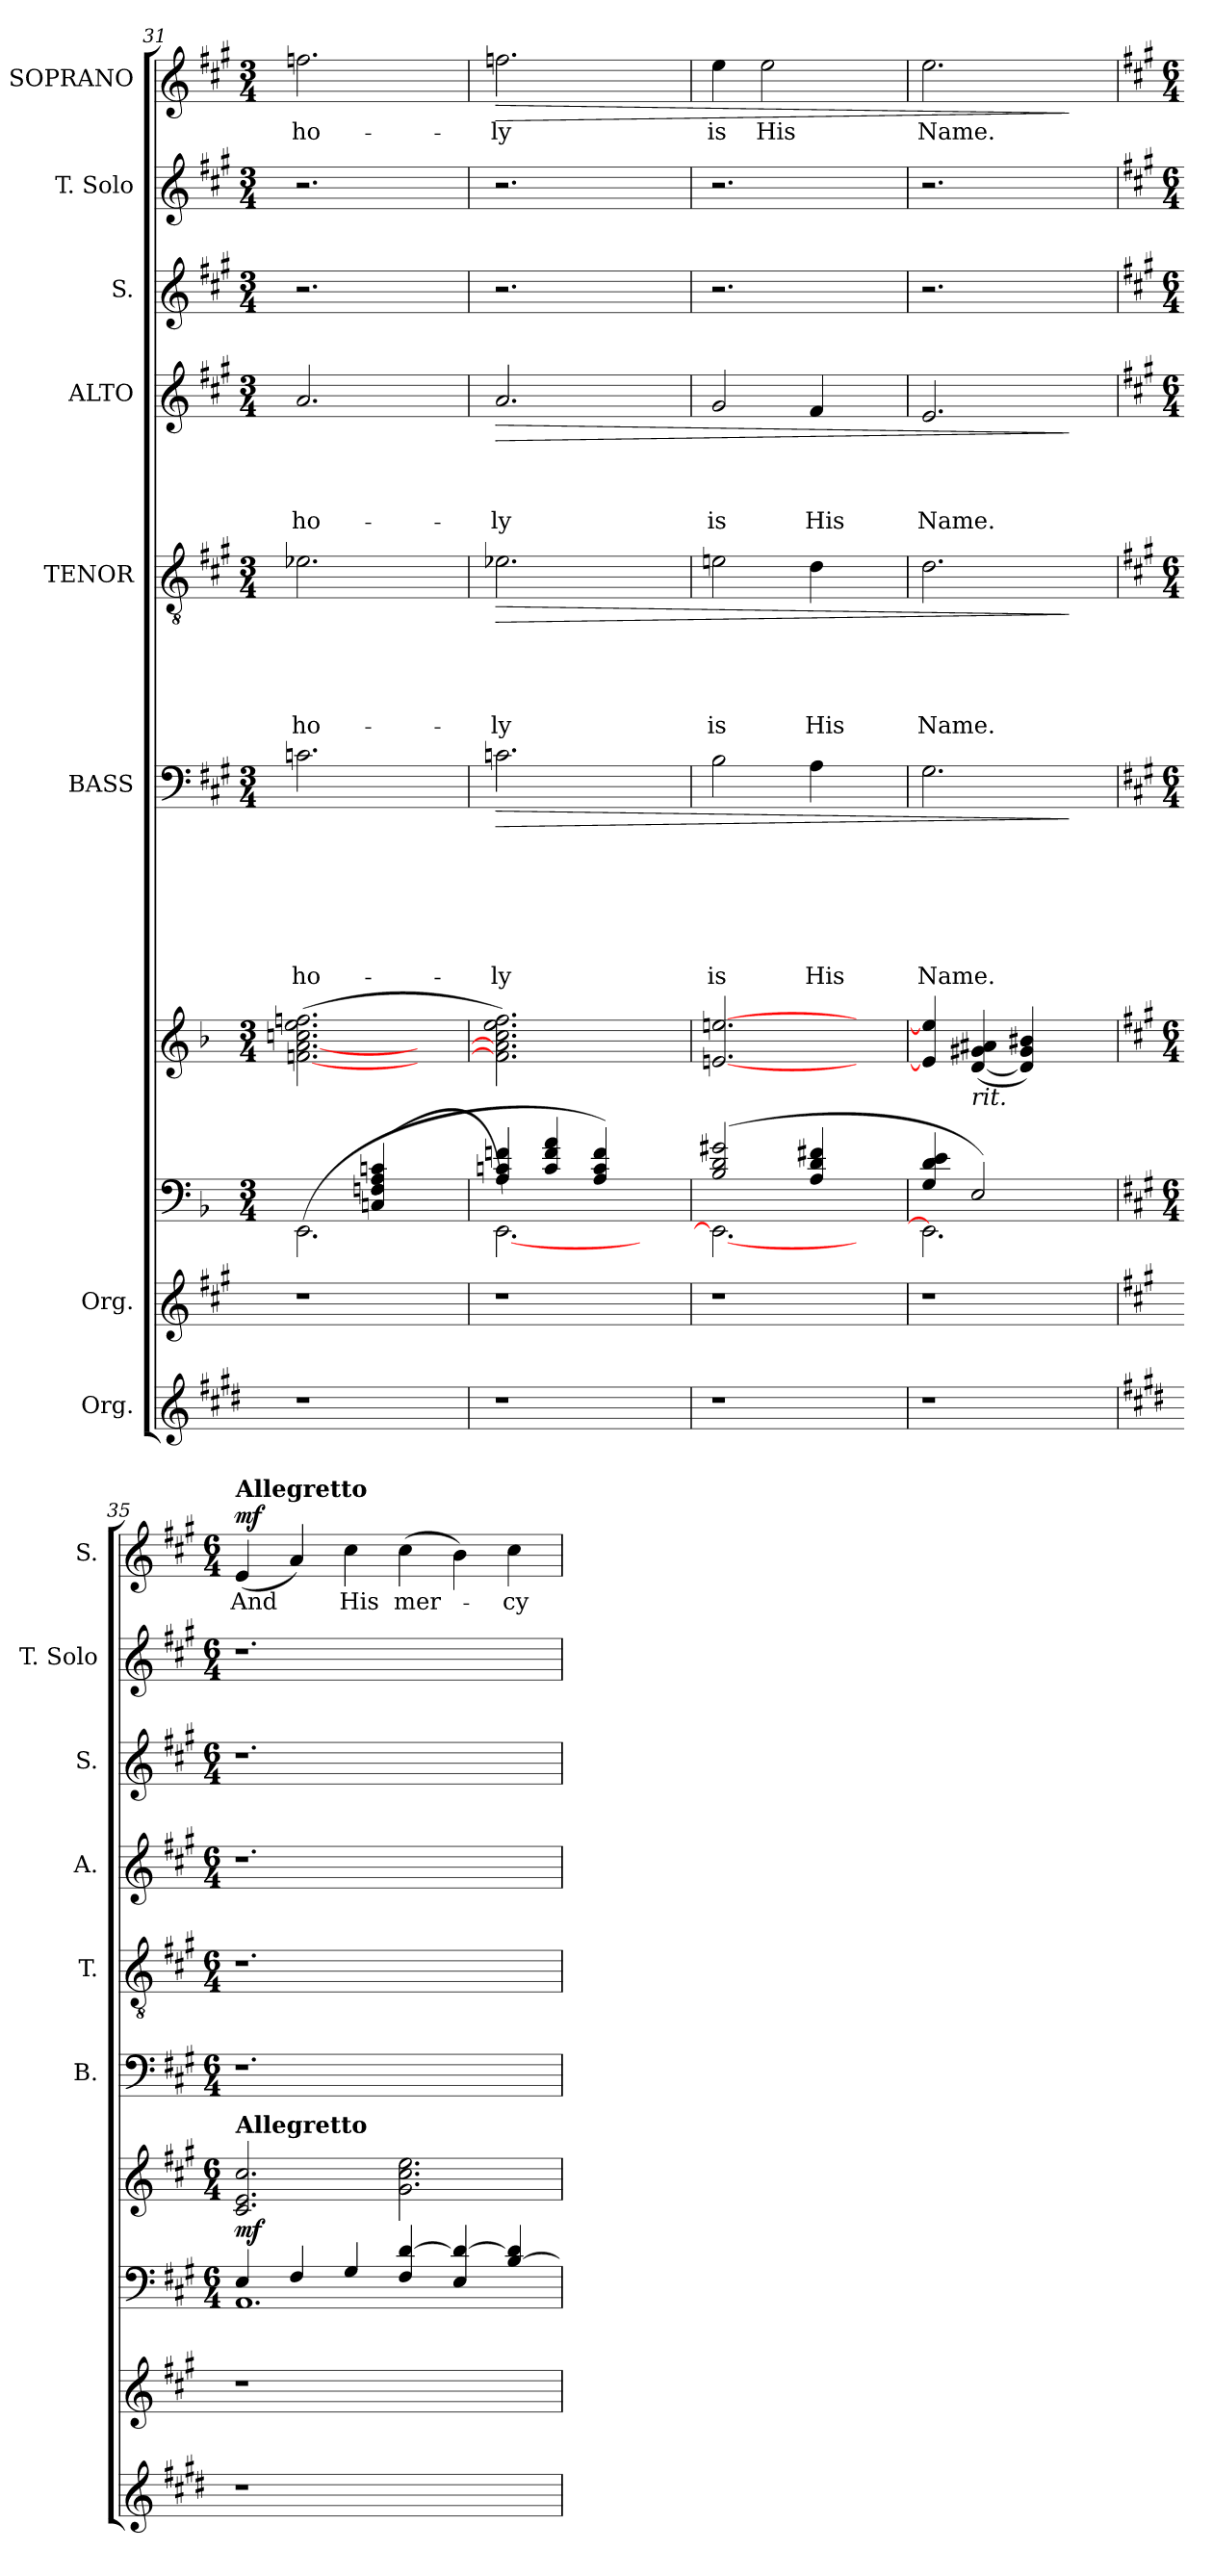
**kern	**kern	**kern	**dynam	**kern	**kern	**text	**text	**text	**text	**text	**text	**text	**dynam	**kern	**text	**text	**text	**text	**text	**dynam	**kern	**text	**text	**text	**text	**dynam	**kern	**kern	**kern	**text	**dynam
*part10	*part9	*part8	*part8	*part7	*part6	*part6	*part6	*part6	*part6	*part6	*part6	*part6	*part6	*part5	*part5	*part5	*part5	*part5	*part5	*part5	*part4	*part4	*part4	*part4	*part4	*part4	*part3	*part2	*part1	*part1	*part1
*staff10	*staff9	*staff8	*staff8	*staff7	*staff6	*staff6	*staff6	*staff6	*staff6	*staff6	*staff6	*staff6	*staff6	*staff5	*staff5	*staff5	*staff5	*staff5	*staff5	*staff5	*staff4	*staff4	*staff4	*staff4	*staff4	*staff4	*staff3	*staff2	*staff1	*staff1	*staff1
*I"Org.	*I"Org.	*	*	*	*I"BASS	*	*	*	*	*	*	*	*	*I"TENOR	*	*	*	*	*	*	*I"ALTO	*	*	*	*	*	*I"S.	*I"T. Solo	*I"SOPRANO	*	*
*	*	*	*	*	*I'B.	*	*	*	*	*	*	*	*	*I'T.	*	*	*	*	*	*	*I'A.	*	*	*	*	*	*I'S.	*I'T. Solo	*I'S.	*	*
*clefG2	*clefG2	*clefF4	*	*clefG2	*clefF4	*	*	*	*	*	*	*	*	*clefGv2	*	*	*	*	*	*	*clefG2	*	*	*	*	*	*clefG2	*clefG2	*clefG2	*	*
*ITrd-3c-5	*	*	*	*	*	*	*	*	*	*	*	*	*	*	*	*	*	*	*	*	*	*	*	*	*	*	*	*	*	*	*
*k[f#c#g#]	*k[f#c#g#]	*k[b-]	*	*k[b-]	*k[f#c#g#]	*	*	*	*	*	*	*	*	*k[f#c#g#]	*	*	*	*	*	*	*k[f#c#g#]	*	*	*	*	*	*k[f#c#g#]	*k[f#c#g#]	*k[f#c#g#]	*	*
*A:	*A:	*F:	*	*F:	*A:	*	*	*	*	*	*	*	*	*A:	*	*	*	*	*	*	*A:	*	*	*	*	*	*A:	*A:	*A:	*	*
*	*	*M3/4	*	*M3/4	*M3/4	*	*	*	*	*	*	*	*	*M3/4	*	*	*	*	*	*	*M3/4	*	*	*	*	*	*M3/4	*M3/4	*M3/4	*	*
=31	=31	=31	=31	=31	=31	=31	=31	=31	=31	=31	=31	=31	=31	=31	=31	=31	=31	=31	=31	=31	=31	=31	=31	=31	=31	=31	=31	=31	=31	=31	=31
*	*	*^	*	*	*	*	*	*	*	*	*	*	*	*	*	*	*	*	*	*	*	*	*	*	*	*	*	*	*	*	*
*	*	*	*^	*	*	*	*	*	*	*	*	*	*	*	*	*	*	*	*	*	*	*	*	*	*	*	*	*	*	*	*	*
!	!	!	!	!	!	!	!	!	!	!	!	!	!	!LO:LY:b	!	!	!	!	!	!	!LO:LY:b	!	!	!	!	!	!LO:LY:b	!	!	!	!	!LO:LY:b	!
1r	1r	(<2.EE\	2ryy	2ryy	.	(>[<2.fn\ [<2.a\ 2.ccn\ 2.ee\ 2.ffn\	2.cn\	.	.	.	.	.	.	ho-	.	2.e-X\	.	.	.	.	ho-	.	2.a/	.	.	.	ho-	.	2.r	2.r	2.ffn\	ho-	.
.	.	.	(4Cn/ 4Fn/ 4A/	4F/ 4A/ 4cn/	.	.	.	.	.	.	.	.	.	.	.	.	.	.	.	.	.	.	.	.	.	.	.	.	.	.	.	.	.
.	.	4ryy	4ryy	4ryy	.	4ryy	4ryy	.	.	.	.	.	.	.	.	4ryy	.	.	.	.	.	.	4ryy	.	.	.	.	.	4ryy	4ryy	4ryy	.	.
=32	=32	=32	=32	=32	=32	=32	=32	=32	=32	=32	=32	=32	=32	=32	=32	=32	=32	=32	=32	=32	=32	=32	=32	=32	=32	=32	=32	=32	=32	=32	=32	=32	=32
!	!	!	!	!	!	!	!	!	!	!	!	!	!	!LO:LY:b	!LO:HP:b	!	!	!	!	!	!LO:LY:b	!LO:HP:b	!	!	!	!	!LO:LY:b	!LO:HP:b	!	!	!	!LO:LY:b	!LO:HP:b
*	*	*	*v	*v	*	*	*	*	*	*	*	*	*	*	*	*	*	*	*	*	*	*	*	*	*	*	*	*	*	*	*	*	*
1r	1r	4A/ 4cn/ 4fn/	[<2.EE\)	.	2.f\] 2.a\] 2.cc\ 2.ee\ 2.ff\)	2.cn\	.	.	.	.	.	.	-ly	>	2.e-X\	.	.	.	.	-ly	>	2.a/	.	.	.	-ly	>	2.r	2.r	2.ffn\	-ly	>
.	.	4c/ 4f/ 4a/	.	.	.	.	.	.	.	.	.	.	.	.	.	.	.	.	.	.	.	.	.	.	.	.	.	.	.	.	.	.
.	.	4A/ 4c/ 4f/)	.	.	.	.	.	.	.	.	.	.	.	.	.	.	.	.	.	.	.	.	.	.	.	.	.	.	.	.	.	.
.	.	4ryy	4ryy	.	4ryy	4ryy	.	.	.	.	.	.	.	.	4ryy	.	.	.	.	.	.	4ryy	.	.	.	.	.	4ryy	4ryy	4ryy	.	.
=33	=33	=33	=33	=33	=33	=33	=33	=33	=33	=33	=33	=33	=33	=33	=33	=33	=33	=33	=33	=33	=33	=33	=33	=33	=33	=33	=33	=33	=33	=33	=33	=33
!	!	!	!	!	!	!	!	!	!	!	!	!	!LO:LY:b	!	!	!	!	!	!	!LO:LY:b	!	!	!	!	!	!LO:LY:b	!	!	!	!	!LO:LY:b	!
1r	1r	(2B-/ 2d/ 2g#X/	2.EE\_	.	[<2.en/ [>2.een/	2B\	.	.	.	.	.	.	is	.	2en\	.	.	.	.	is	.	2g#/	.	.	.	is	.	2.r	2.r	4ee\	is	.
!	!	!	!	!	!	!	!	!	!	!	!	!	!	!	!	!	!	!	!	!	!	!	!	!	!	!	!	!	!	!	!LO:LY:b	!
.	.	.	.	.	.	.	.	.	.	.	.	.	.	.	.	.	.	.	.	.	.	.	.	.	.	.	.	.	.	2ee\	His	.
!	!	!	!	!	!	!	!	!	!	!	!	!	!LO:LY:b	!	!	!	!	!	!	!LO:LY:b	!	!	!	!	!	!LO:LY:b	!	!	!	!	!	!
.	.	4A/ 4d/ 4f#X/	.	.	.	4A\	.	.	.	.	.	.	His	.	4d\	.	.	.	.	His	.	4f#/	.	.	.	His	.	.	.	.	.	.
.	.	4ryy	4ryy	.	4ryy	4ryy	.	.	.	.	.	.	.	.	4ryy	.	.	.	.	.	.	4ryy	.	.	.	.	.	4ryy	4ryy	4ryy	.	.
=34	=34	=34	=34	=34	=34	=34	=34	=34	=34	=34	=34	=34	=34	=34	=34	=34	=34	=34	=34	=34	=34	=34	=34	=34	=34	=34	=34	=34	=34	=34	=34	=34
!	!	!	!	!	!	!	!	!	!	!	!	!	!LO:LY:b	!	!	!	!	!	!	!LO:LY:b	!	!	!	!	!	!LO:LY:b	!	!	!	!	!LO:LY:b	!
1r	1r	4G/ 4d/ 4e/	2.EE\]	.	4e/] 4ee/]	2.G#\	.	.	.	.	.	.	Name.	.	2.d\	.	.	.	.	Name.	.	2.e/	.	.	.	Name.	.	2.r	2.r	2.ee\	Name.	.
!	!	!	!	!	!LO:TX:b:i:t=rit.	!	!	!	!	!	!	!	!	!	!	!	!	!	!	!	!	!	!	!	!	!	!	!	!	!	!	!
.	.	2E/)	.	.	(<[<4d/ 4g#X/ 4a#X/	.	.	.	.	.	.	.	.	.	.	.	.	.	.	.	.	.	.	.	.	.	.	.	.	.	.	.
.	.	.	.	.	4d/] 4g#/ 4b#X/)	.	.	.	.	.	.	.	.	.	.	.	.	.	.	.	.	.	.	.	.	.	.	.	.	.	.	.
.	.	4ryy	4ryy	.	4ryy	4ryy	.	.	.	.	.	.	.	]	4ryy	.	.	.	.	.	]	4ryy	.	.	.	.	]	4ryy	4ryy	4ryy	.	]
!!LO:LB:g=z
=35	=35	=35	=35	=35	=35	=35	=35	=35	=35	=35	=35	=35	=35	=35	=35	=35	=35	=35	=35	=35	=35	=35	=35	=35	=35	=35	=35	=35	=35	=35	=35	=35
*	*	*k[f#c#g#]	*	*	*k[f#c#g#]	*	*	*	*	*	*	*	*	*	*	*	*	*	*	*	*	*	*	*	*	*	*	*	*	*	*	*
*	*	*A:	*	*	*A:	*	*	*	*	*	*	*	*	*	*	*	*	*	*	*	*	*	*	*	*	*	*	*	*	*	*	*
*	*	*M6/4	*	*	*M6/4	*M6/4	*	*	*	*	*	*	*	*	*M6/4	*	*	*	*	*	*	*M6/4	*	*	*	*	*	*M6/4	*M6/4	*M6/4	*	*
!	!	!	!	!	!	!	!	!	!	!	!	!	!	!	!	!	!	!	!	!	!	!	!	!	!	!	!	!	!	!LO:TX:a:B:t=Allegretto	!	!
!	!	!	!	!	!LO:TX:a:B:t=Allegretto	!	!	!	!	!	!	!	!	!	!	!	!	!	!	!	!	!	!	!	!	!	!	!	!	!	!	!
!	!	!	!	!LO:DY:a	!	!	!	!	!	!	!	!	!	!	!	!	!	!	!	!	!	!	!	!	!	!	!	!	!	!	!LO:LY:b	!LO:DY:a
1r	1r	4E/	1.AA	mf	2.c#/ 2.e/ 2.cc#/	1.r	.	.	.	.	.	.	.	.	1.r	.	.	.	.	.	.	1.r	.	.	.	.	.	1.r	1.r	(<4e/	And	mf
.	.	4F#/	.	.	.	.	.	.	.	.	.	.	.	.	.	.	.	.	.	.	.	.	.	.	.	.	.	.	.	4a/)	.	.
!	!	!	!	!	!	!	!	!	!	!	!	!	!	!	!	!	!	!	!	!	!	!	!	!	!	!	!	!	!	!	!LO:LY:b	!
.	.	4G#/	.	.	.	.	.	.	.	.	.	.	.	.	.	.	.	.	.	.	.	.	.	.	.	.	.	.	.	4cc#\	His	.
!	!	!	!	!	!	!	!	!	!	!	!	!	!	!	!	!	!	!	!	!	!	!	!	!	!	!	!	!	!	!	!LO:LY:b	!
.	.	4F#/ [>4d/	.	.	2.g#\ 2.cc#\ 2.ee\	.	.	.	.	.	.	.	.	.	.	.	.	.	.	.	.	.	.	.	.	.	.	.	.	(>4cc#\	mer-	.
2ryy	2ryy	4E/ 4d/_	.	.	.	.	.	.	.	.	.	.	.	.	.	.	.	.	.	.	.	.	.	.	.	.	.	.	.	4b\)	.	.
!	!	!	!	!	!	!	!	!	!	!	!	!	!	!	!	!	!	!	!	!	!	!	!	!	!	!	!	!	!	!	!LO:LY:b	!
.	.	[>4B/ 4d/]	.	.	.	.	.	.	.	.	.	.	.	.	.	.	.	.	.	.	.	.	.	.	.	.	.	.	.	4cc#\	-cy	.
*	*	*v	*v	*	*	*	*	*	*	*	*	*	*	*	*	*	*	*	*	*	*	*	*	*	*	*	*	*	*	*	*	*
=	=	=	=	=	=	=	=	=	=	=	=	=	=	=	=	=	=	=	=	=	=	=	=	=	=	=	=	=	=	=	=
*-	*-	*-	*-	*-	*-	*-	*-	*-	*-	*-	*-	*-	*-	*-	*-	*-	*-	*-	*-	*-	*-	*-	*-	*-	*-	*-	*-	*-	*-	*-	*-
